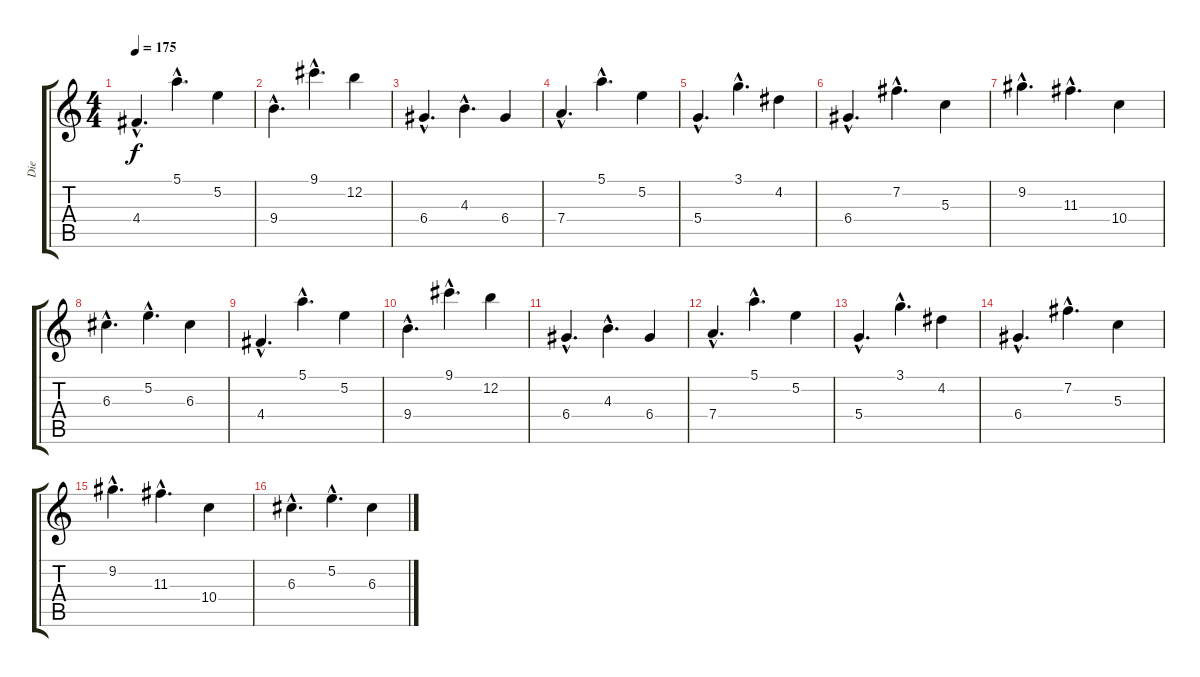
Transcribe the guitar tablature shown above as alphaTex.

\track ("Die" "Die") {instrument distortionguitar}
\staff {score tabs}
\tuning (E4 B3 G3 D3 A2 E2) {hide}
\ts (4 4)
\tempo 175
\clef g2
\ks c
4.4{hac}.4{d dy f} 5.1{hac}.4{d} 5.2.4 |
9.4{hac}.4{d} 9.1{hac}.4{d} 12.2.4 |
6.4{hac}.4{d} 4.3{hac}.4{d} 6.4.4 |
7.4{hac}.4{d} 5.1{hac}.4{d} 5.2.4 |
5.4{hac}.4{d} 3.1{hac}.4{d} 4.2.4 |
6.4{hac}.4{d} 7.2{hac}.4{d} 5.3.4 |
9.2{hac}.4{d} 11.3{hac}.4{d} 10.4.4 |
6.3{hac}.4{d volume 16 balance 14 instrument acousticguitarsteel} 5.2{hac}.4{d} 6.3.4 |
4.4{hac}.4{d} 5.1{hac}.4{d} 5.2.4 |
9.4{hac}.4{d} 9.1{hac}.4{d} 12.2.4 |
6.4{hac}.4{d} 4.3{hac}.4{d} 6.4.4 |
7.4{hac}.4{d} 5.1{hac}.4{d} 5.2.4 |
5.4{hac}.4{d} 3.1{hac}.4{d} 4.2.4 |
6.4{hac}.4{d} 7.2{hac}.4{d} 5.3.4 |
9.2{hac}.4{d} 11.3{hac}.4{d} 10.4.4 |
6.3{hac}.4{d volume 16 balance 14 instrument acousticguitarsteel} 5.2{hac}.4{d} 6.3.4
